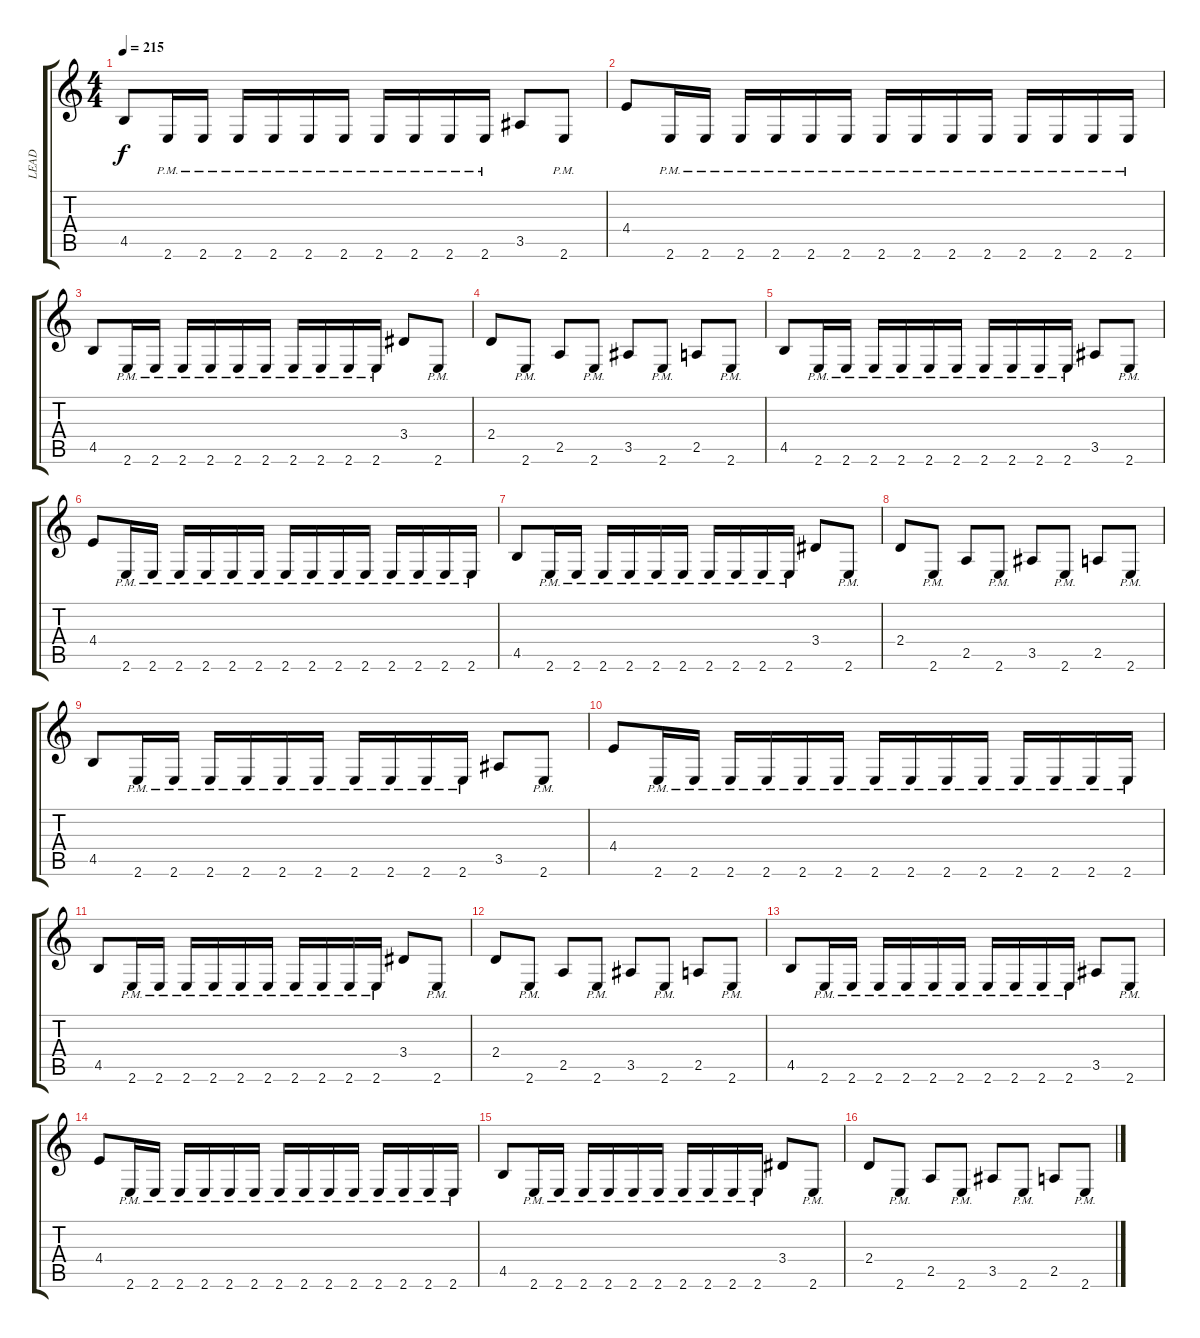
\track ("LEAD" "LEAD") {instrument overdrivenguitar}
\staff {score tabs}
\tuning (D4 A3 F3 C3 G2 D2) {hide}
\ts (4 4)
\tempo 215
\clef g2
\ks c
4.5.8{dy f} 2.6{pm}.16 2.6{pm}.16 2.6{pm}.16 2.6{pm}.16 2.6{pm}.16 2.6{pm}.16 2.6{pm}.16 2.6{pm}.16 2.6{pm}.16 2.6{pm}.16 3.5.8 2.6{pm}.8 |
4.4.8 2.6{pm}.16 2.6{pm}.16 2.6{pm}.16 2.6{pm}.16 2.6{pm}.16 2.6{pm}.16 2.6{pm}.16 2.6{pm}.16 2.6{pm}.16 2.6{pm}.16 2.6{pm}.16 2.6{pm}.16 2.6{pm}.16 2.6{pm}.16 |
4.5.8 2.6{pm}.16 2.6{pm}.16 2.6{pm}.16 2.6{pm}.16 2.6{pm}.16 2.6{pm}.16 2.6{pm}.16 2.6{pm}.16 2.6{pm}.16 2.6{pm}.16 3.4.8 2.6{pm}.8 |
2.4.8 2.6{pm}.8 2.5.8 2.6{pm}.8 3.5.8 2.6{pm}.8 2.5.8 2.6{pm}.8 |
4.5.8 2.6{pm}.16 2.6{pm}.16 2.6{pm}.16 2.6{pm}.16 2.6{pm}.16 2.6{pm}.16 2.6{pm}.16 2.6{pm}.16 2.6{pm}.16 2.6{pm}.16 3.5.8 2.6{pm}.8 |
4.4.8 2.6{pm}.16 2.6{pm}.16 2.6{pm}.16 2.6{pm}.16 2.6{pm}.16 2.6{pm}.16 2.6{pm}.16 2.6{pm}.16 2.6{pm}.16 2.6{pm}.16 2.6{pm}.16 2.6{pm}.16 2.6{pm}.16 2.6{pm}.16 |
4.5.8 2.6{pm}.16 2.6{pm}.16 2.6{pm}.16 2.6{pm}.16 2.6{pm}.16 2.6{pm}.16 2.6{pm}.16 2.6{pm}.16 2.6{pm}.16 2.6{pm}.16 3.4.8 2.6{pm}.8 |
2.4.8 2.6{pm}.8 2.5.8 2.6{pm}.8 3.5.8 2.6{pm}.8 2.5.8 2.6{pm}.8 |
4.5.8 2.6{pm}.16 2.6{pm}.16 2.6{pm}.16 2.6{pm}.16 2.6{pm}.16 2.6{pm}.16 2.6{pm}.16 2.6{pm}.16 2.6{pm}.16 2.6{pm}.16 3.5.8 2.6{pm}.8 |
4.4.8 2.6{pm}.16 2.6{pm}.16 2.6{pm}.16 2.6{pm}.16 2.6{pm}.16 2.6{pm}.16 2.6{pm}.16 2.6{pm}.16 2.6{pm}.16 2.6{pm}.16 2.6{pm}.16 2.6{pm}.16 2.6{pm}.16 2.6{pm}.16 |
4.5.8 2.6{pm}.16 2.6{pm}.16 2.6{pm}.16 2.6{pm}.16 2.6{pm}.16 2.6{pm}.16 2.6{pm}.16 2.6{pm}.16 2.6{pm}.16 2.6{pm}.16 3.4.8 2.6{pm}.8 |
2.4.8 2.6{pm}.8 2.5.8 2.6{pm}.8 3.5.8 2.6{pm}.8 2.5.8 2.6{pm}.8 |
4.5.8 2.6{pm}.16 2.6{pm}.16 2.6{pm}.16 2.6{pm}.16 2.6{pm}.16 2.6{pm}.16 2.6{pm}.16 2.6{pm}.16 2.6{pm}.16 2.6{pm}.16 3.5.8 2.6{pm}.8 |
4.4.8 2.6{pm}.16 2.6{pm}.16 2.6{pm}.16 2.6{pm}.16 2.6{pm}.16 2.6{pm}.16 2.6{pm}.16 2.6{pm}.16 2.6{pm}.16 2.6{pm}.16 2.6{pm}.16 2.6{pm}.16 2.6{pm}.16 2.6{pm}.16 |
4.5.8 2.6{pm}.16 2.6{pm}.16 2.6{pm}.16 2.6{pm}.16 2.6{pm}.16 2.6{pm}.16 2.6{pm}.16 2.6{pm}.16 2.6{pm}.16 2.6{pm}.16 3.4.8 2.6{pm}.8 |
2.4.8 2.6{pm}.8 2.5.8 2.6{pm}.8 3.5.8 2.6{pm}.8 2.5.8 2.6{pm}.8
